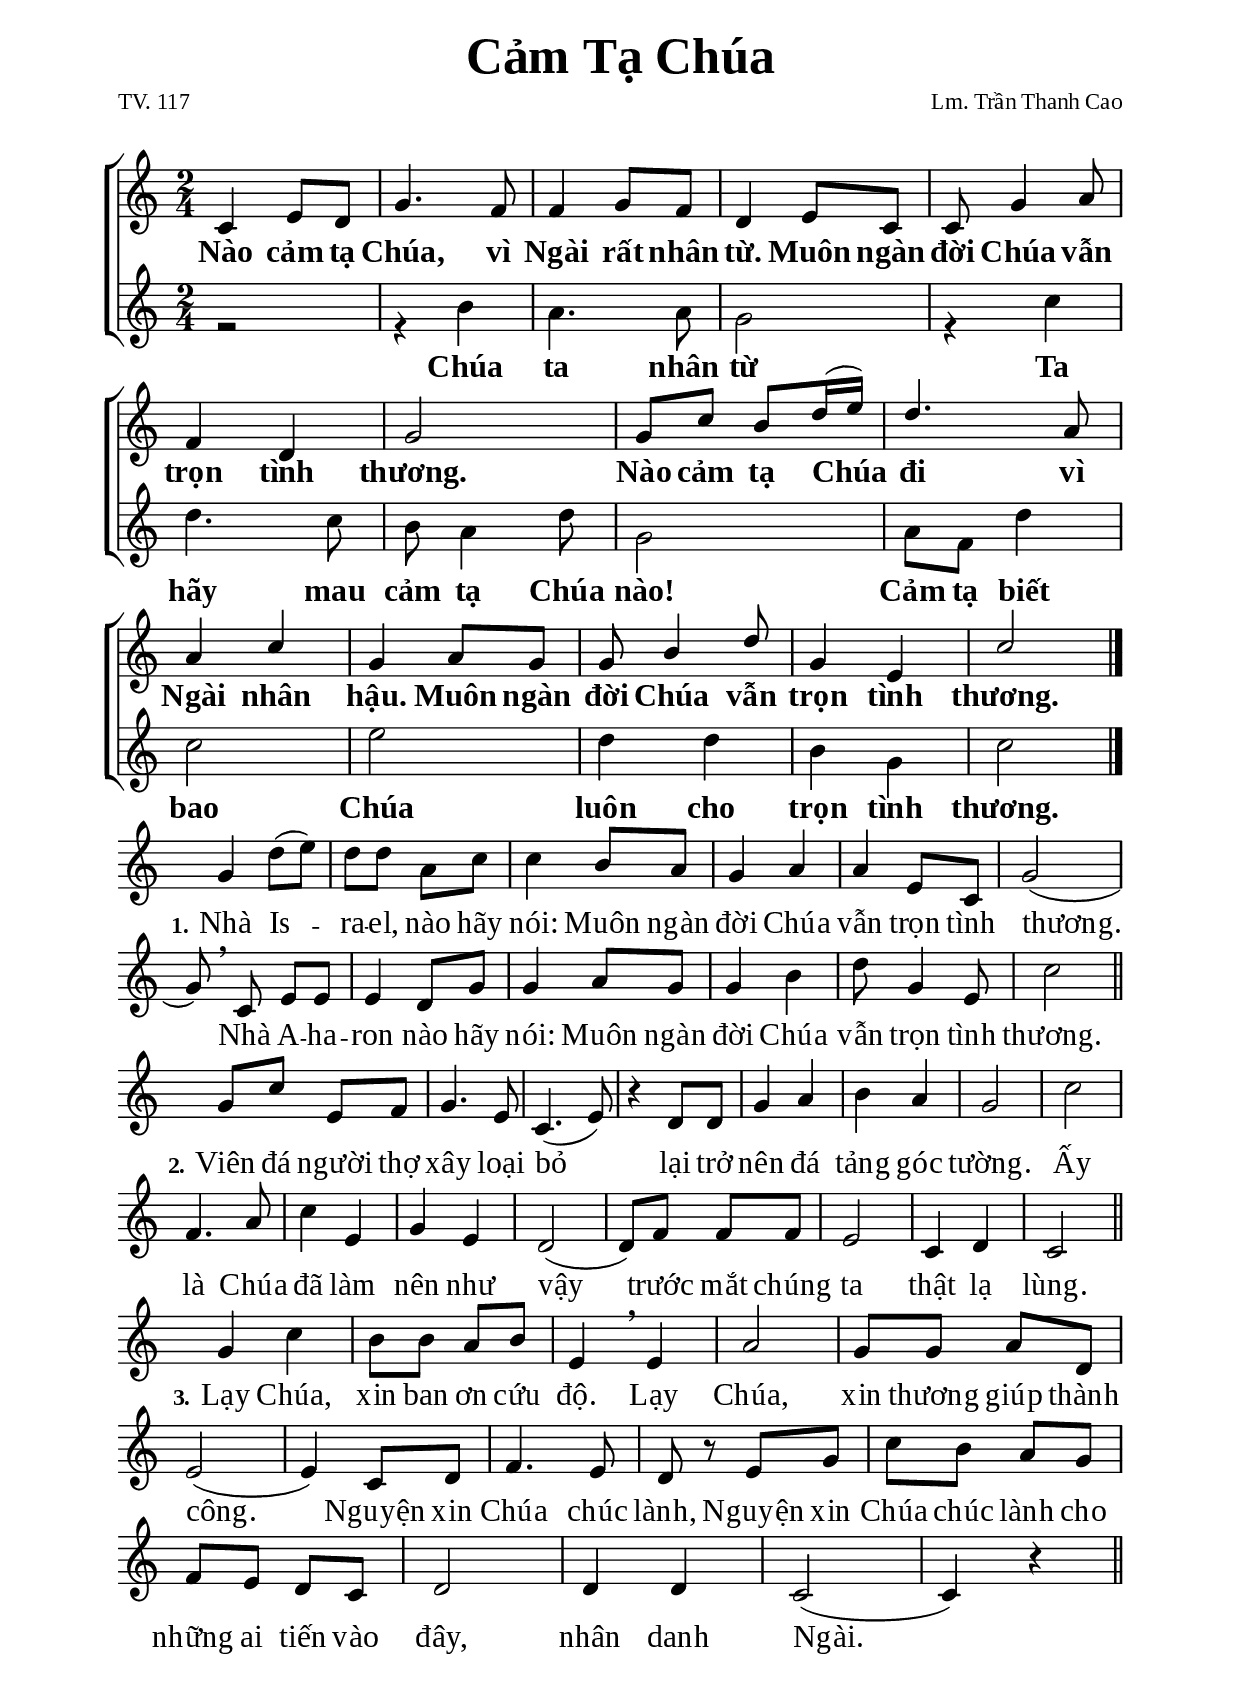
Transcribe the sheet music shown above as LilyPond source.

% Cài đặt chung
\version "2.20.0"
\include "english.ly"

\header {
  title = \markup { \fontsize #3 "Cảm Tạ Chúa" }
  poet = "TV. 117"
  composer = "Lm. Trần Thanh Cao"
  arranger = " "
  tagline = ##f
}

global = {
  \key c \major
  \time 2/4
}

\paper {
  #(set-paper-size "a4")
  top-margin = 10\mm
  bottom-margin = 10\mm
  left-margin = 20\mm
  right-margin = 20\mm
  indent = #0
  #(define fonts
    (make-pango-font-tree
      "Liberation Serif"
      "Liberation Serif"
      "Liberation Serif"
      (/ 20 20)))
  page-count = #1
}

% Nhạc điệp khúc
nhacDiepKhucSop = \relative c' {
  c4 e8 d |
  g4. f8 |
  f4 g8 f |
  d4 e8 c |
  c g'4 a8 |
  f4 d |
  g2 |
  g8 c b d16 (e) |
  d4. a8 |
  a4 c |
  g a8 g |
  g b4 d8 |
  g,4 e |
  c'2 \bar "|."
}

nhacDiepKhucBas = \relative c'' {
  r2 |
  r4 b |
  a4. a8 |
  g2 |
  r4 c |
  d4. c8 |
  b a4 d8 |
  g,2 |
  a8 f d'4 |
  c2 |
  e |
  d4 d |
  b g |
  c2 \bar "|."
}

% Nhạc phiên khúc
nhacPhienKhucMot = \relative c'' {
  g4 d'8 (e) |
  d d a c |
  c4 b8 a |
  g4 a |
  a e8 c |
  g'2 ( |
  g8) \breathe c, e e |
  e4 d8 g |
  g4 a8 g |
  g4 b |
  d8 g,4 e8 |
  c'2 \bar "||"
}

nhacPhienKhucHai = \relative c'' {
  g8 c e, f |
  g4. e8 |
  c4. (e8) |
  r4 d8 d |
  g4 a |
  b a |
  g2 |
  c |
  f,4. a8 |
  c4 e, |
  g e |
  d2 ( |
  d8) f f f |
  e2 |
  c4 d |
  c2 \bar "||"
}

nhacPhienKhucBa = \relative c'' {
  g4 c |
  b8 b a b |
  e,4 \breathe e |
  a2 |
  g8 g a d, |
  e2 ( |
  e4) c8 d |
  f4. e8 |
  d r e g |
  c b a g |
  f e d c |
  d2 |
  d4 d |
  c2 ( |
  c4) r \bar "||"
}

nhacPhienKhucBon = \relative c' {
  d8 e c4 |
  a' g8 e |
  c'4 b8 a |
  g2 |
  f4 f |
  d8 d g4 ( |
  g) b,8 b |
  d4. c8 |
  c2 \bar "||"
}

% Lời điệp khúc
loiDiepKhucSop = \lyricmode {
  Nào cảm tạ Chúa, vì Ngài rất nhân từ.
  Muôn ngàn đời Chúa vẫn trọn tình thương.
  Nào cảm tạ Chúa đi vì Ngài nhân hậu.
  Muôn ngàn đời Chúa vẫn trọn tình thương.
}

loiDiepKhucBas = \lyricmode {
  Chúa ta nhân từ
  Ta hãy mau cảm tạ Chúa nào!
  Cảm tạ biết bao
  Chúa luôn cho trọn tình thương.
}

% Lời phiên khúc
loiPhienKhucMot = \lyricmode {
  \set stanza = #"1."
  Nhà Is -- ra -- el, nào hãy nói:
  Muôn ngàn đời Chúa vẫn trọn tình thương.
  Nhà A -- ha -- ron nào hãy nói:
  Muôn ngàn đời Chúa vẫn trọn tình thương.
}

loiPhienKhucHai = \lyricmode {
  \set stanza = #"2."
  Viên đá người thợ xây loại bỏ
  lại trở nên đá tảng góc tường.
  Ấy là Chúa đã làm nên như vậy
  trước mắt chúng ta thật lạ lùng.
}

loiPhienKhucBa = \lyricmode {
  \set stanza = #"3."
  Lạy Chúa, xin ban ơn cứu độ.
  Lạy Chúa, xin thương giúp thành công.
  Nguyện xin Chúa chúc lành,
  Nguyện xin Chúa chúc lành cho những ai tiến vào đây,
  nhân danh Ngài.
}

loiPhienKhucBon = \lyricmode {
  \set stanza = #"4."
  Từ thánh điện chúng tôi cầu phúc cho anh em.
  Đức Chúa là Thượng Đế,
  Ngài giải sáng trên ta.
}

% Dàn trang
\score {
  \new ChoirStaff <<
    \new Staff \with {
        \consists "Merge_rests_engraver"
        \magnifyStaff #(magstep +1)
      }
      <<
      \new Voice = beSop {
        \voiceOne \key c \major \time 2/4 \nhacDiepKhucSop
      }
      \new Lyrics \lyricsto beSop \loiDiepKhucSop
    >>
    \new Staff \with {
        \consists "Merge_rests_engraver"
        \magnifyStaff #(magstep +1)
      }
      <<
      \new Voice = beBas {
        \voiceTwo \key c \major \time 2/4 \nhacDiepKhucBas
      }
      \new Lyrics \lyricsto beBas \loiDiepKhucBas
    >>
  >>
  \layout {
    \override Lyrics.LyricText.font-series = #'bold
    \override Lyrics.LyricText.font-size = #+3
    \override Lyrics.LyricSpace.minimum-distance = #0.5
    \override Score.BarNumber.break-visibility = ##(#f #f #f)
  }
}

\score {
  \new ChoirStaff <<
    \new Staff = phienKhuc \with {
        \magnifyStaff #(magstep +1)
      }
      <<
      \new Voice = beSop {
        \key c \major \time 2/4 \nhacPhienKhucMot
      }
    >>
    \new Lyrics \lyricsto beSop \loiPhienKhucMot
  >>
  \layout {
    \override Staff.TimeSignature.transparent = ##t
    \override Lyrics.LyricText.font-size = #+3
    \override Lyrics.LyricSpace.minimum-distance = #0.5
    \override Score.BarNumber.break-visibility = ##(#f #f #f)
  } 
}

\score {
  \new ChoirStaff <<
    \new Staff = phienKhuc \with {
        \magnifyStaff #(magstep +1)
      }
      <<
      \new Voice = beSop {
        \key c \major \time 2/4 \nhacPhienKhucHai
      }
    >>
    \new Lyrics \lyricsto beSop \loiPhienKhucHai
  >>
  \layout {
    \override Staff.TimeSignature.transparent = ##t
    \override Lyrics.LyricText.font-size = #+3
    \override Lyrics.LyricSpace.minimum-distance = #0.5
    \override Score.BarNumber.break-visibility = ##(#f #f #f)
  } 
}

\score {
  \new ChoirStaff <<
    \new Staff = phienKhuc \with {
        \magnifyStaff #(magstep +1)
      }
      <<
      \new Voice = beSop {
        \key c \major \time 2/4 \nhacPhienKhucBa
      }
    >>
    \new Lyrics \lyricsto beSop \loiPhienKhucBa
  >>
  \layout {
    \override Staff.TimeSignature.transparent = ##t
    \override Lyrics.LyricText.font-size = #+3
    \override Lyrics.LyricSpace.minimum-distance = #0.5
    \override Score.BarNumber.break-visibility = ##(#f #f #f)
  } 
}
%{
\score {
  \new ChoirStaff <<
    \new Staff = phienKhuc \with {
        \magnifyStaff #(magstep +1)
      }
      <<
      \new Voice = beSop {
        \key c \major \time 2/4 \nhacPhienKhucBon
      }
    >>
    \new Lyrics \lyricsto beSop \loiPhienKhucBon
  >>
  \layout {
    \override Staff.TimeSignature.transparent = ##t
    \override Lyrics.LyricText.font-size = #+3
    \override Lyrics.LyricSpace.minimum-distance = #0.5
    \override Score.BarNumber.break-visibility = ##(#f #f #f)
  } 
}
%}